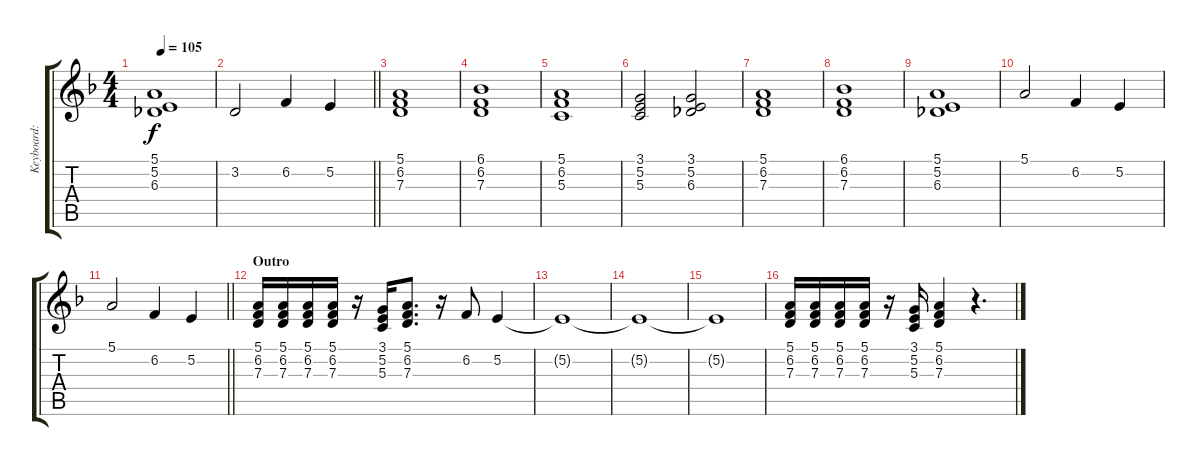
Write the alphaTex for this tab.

\track ("Keyboard: Patrik Västilä" "Keyboard: ") {instrument choiraahs}
\staff {score tabs}
\tuning (E4 B3 G3 D3 A2 E2) {hide}
\ts (4 4)
\tempo 105
\clef g2
\ks dminor
(5.1 5.2 6.3).1{dy f} |
\barLineRight lightlight
3.2.2 6.2.4 5.2.4 |
(5.1 6.2 7.3).1 |
(6.1 6.2 7.3).1 |
(5.1 6.2 5.3).1 |
(3.1 5.2 5.3).2 (3.1 5.2 6.3).2 |
(5.1 6.2 7.3).1 |
(6.1 6.2 7.3).1 |
(5.1 5.2 6.3).1 |
5.1.2 6.2.4 5.2.4 |
\barLineRight lightlight
5.1.2 6.2.4 5.2.4 |
\section ("" "Outro")
(5.1 6.2 7.3).16 (5.1 6.2 7.3).16 (5.1 6.2 7.3).16 (5.1 6.2 7.3).16 r.16 (3.1 5.2 5.3).16 (5.1 6.2 7.3).8{d} r.16 6.2.8 5.2.4 |
5.2{t}.1 |
5.2{t}.1 |
5.2{t}.1 |
(5.1 6.2 7.3).16 (5.1 6.2 7.3).16 (5.1 6.2 7.3).16 (5.1 6.2 7.3).16 r.16 (3.1 5.2 5.3).16 (5.1 6.2 7.3).4 r.4{d}
